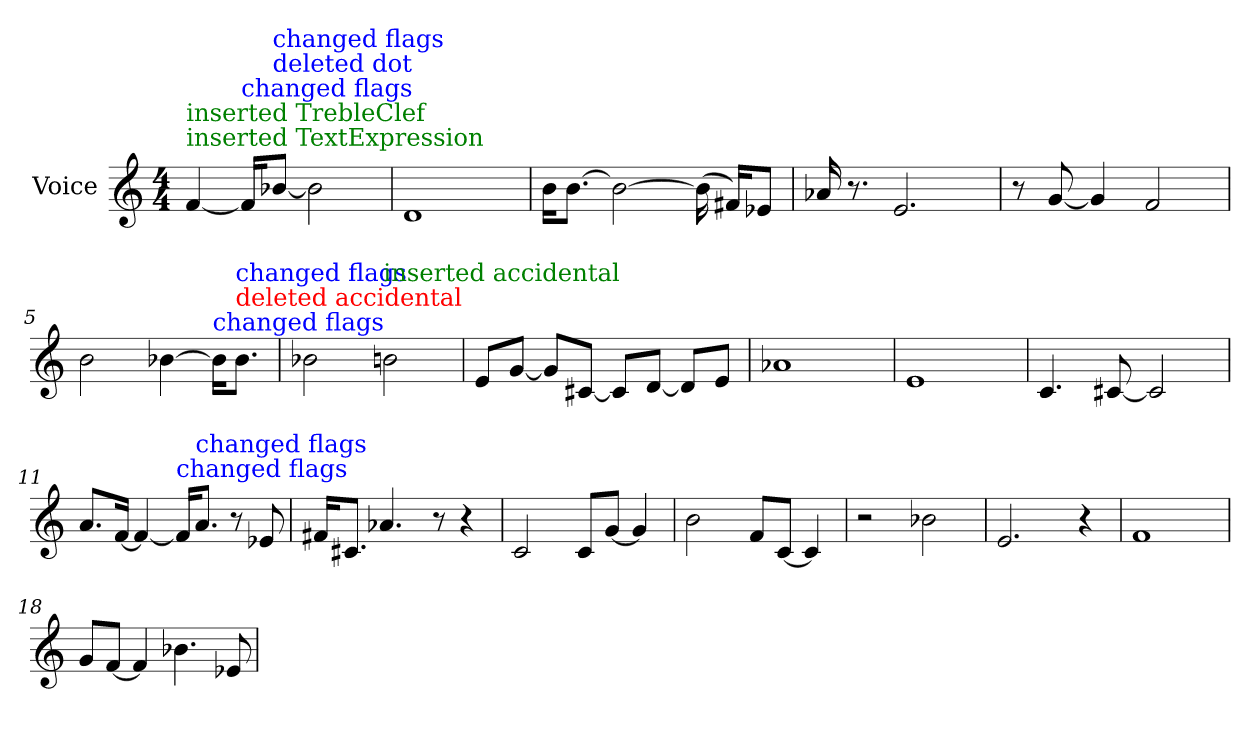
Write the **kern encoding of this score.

**kern
*part1
*staff1
*I"Voice
*I'Voice
*clefG2
*M4/4
=
!LO:TX:color=#008000:t=inserted TextExpression
!LO:TX:color=#008000:t=inserted TrebleClef
[<4f/
!LO:TX:color=#0000FF:t=changed flags
16fi/KL]
!LO:TX:color=#0000FF:t=deleted dot
!LO:TX:color=#0000FF:t=changed flags
[>8b-Xi/J
2b-\]
=1
1d
=2
16b\KL
[>8.b\J
2b\_
(<16b\]
16f#X/KL)
8e-X/J
=3
16a-X/
8.r
2.e/
=4
8r
[<8g/
4g/]
2f/
=5
2b\
[>4b-X\
!LO:TX:color=#0000FF:t=changed flags
16b-i\KL]
!LO:TX:color=#FF0000:t=deleted accidental
!LO:TX:color=#0000FF:t=changed flags
8.b-i\J
=6
2b-X\
!LO:TX:color=#008000:t=inserted accidental
2bnj\
=7
8e/L
[<8g/J
8g/L]
[<8c#X/J
8c#/L]
[<8d/J
8d/L]
8e/J
!!LO:LB:g=z
=8
1a-X
=9
1e
=10
4.c/
[<8c#X/
2c#/]
=11
8.a/L
[<16f/Jk
4f/_
!LO:TX:color=#0000FF:t=changed flags
16fi/KL]
!LO:TX:color=#0000FF:t=changed flags
8.ai/J
8r
8e-X/
=12
16f#X/KL
8.c#X/J
4.a-X/
8r
4r
=13
2c/
8c/L
[<8g/J
4g/]
=14
2b\
8f/L
[<8c/J
4c/]
=15
2rcc
2b-X\
=16
2.e/
4r
=17
1f
!!LO:LB:g=z
=18
8g/L
[<8f/J
4f/]
4.b-X\
8e-X/
=
*-
